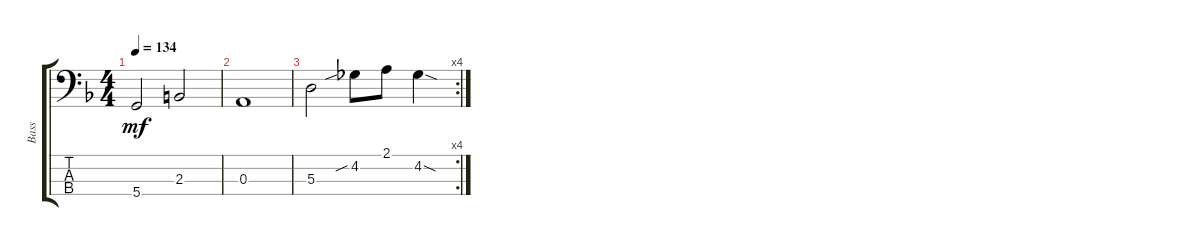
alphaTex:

\track ("Bass" "Bass") {instrument electricbassfinger}
\staff {score tabs}
\tuning (G2 D2 A1 D1) {hide}
\ts (4 4)
\tempo 134
\clef f4
\ks f
5.4.2{dy mf} 2.3.2 |
0.3.1 |
\rc 4
5.3.2 4.2{sib}.8 2.1.8 4.2{sod}.4
